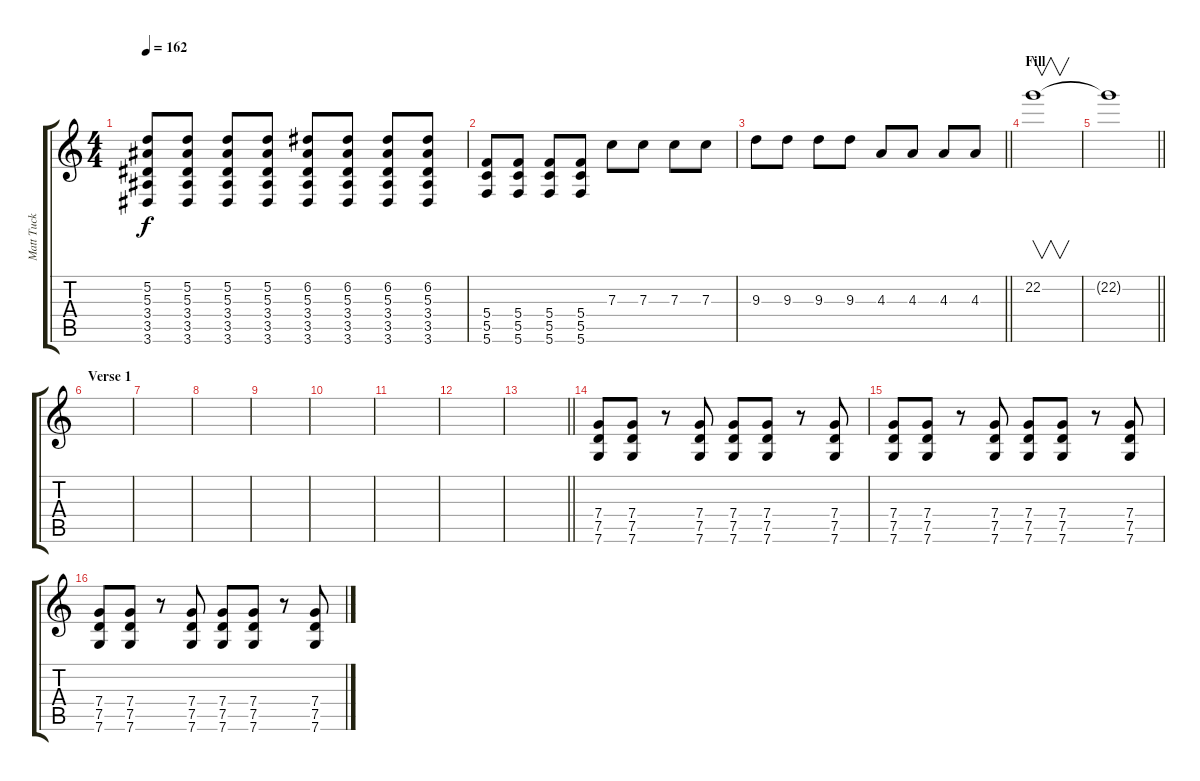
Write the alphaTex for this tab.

\track ("Matt Tuck" "Matt Tuck") {instrument distortionguitar}
\staff {score tabs}
\tuning (D4 A3 F3 C3 G2 C2) {hide}
\ts (4 4)
\tempo 162
\clef g2
\ks c
(5.2 5.3 3.4 3.5 3.6).8{dy f} (5.2 5.3 3.4 3.5 3.6).8 (5.2 5.3 3.4 3.5 3.6).8 (5.2 5.3 3.4 3.5 3.6).8 (6.2 5.3 3.4 3.5 3.6).8 (6.2 5.3 3.4 3.5 3.6).8 (6.2 5.3 3.4 3.5 3.6).8 (6.2 5.3 3.4 3.5 3.6).8 |
(5.4 5.5 5.6).8 (5.4 5.5 5.6).8 (5.4 5.5 5.6).8 (5.4 5.5 5.6).8 7.3.8 7.3.8 7.3.8 7.3.8 |
\barLineRight lightlight
9.3.8 9.3.8 9.3.8 9.3.8 4.3.8 4.3.8 4.3.8 4.3.8 |
\section ("" "Fill")
22.2.1{v} |
\barLineRight lightlight
22.2{t}.1 |
\section ("" "Verse 1")
|
|
|
|
|
|
|
\barLineRight lightlight
|
(7.4 7.5 7.6).8 (7.4 7.5 7.6).8 r.8 (7.4 7.5 7.6).8 (7.4 7.5 7.6).8 (7.4 7.5 7.6).8 r.8 (7.4 7.5 7.6).8 |
(7.4 7.5 7.6).8 (7.4 7.5 7.6).8 r.8 (7.4 7.5 7.6).8 (7.4 7.5 7.6).8 (7.4 7.5 7.6).8 r.8 (7.4 7.5 7.6).8 |
(7.4 7.5 7.6).8 (7.4 7.5 7.6).8 r.8 (7.4 7.5 7.6).8 (7.4 7.5 7.6).8 (7.4 7.5 7.6).8 r.8 (7.4 7.5 7.6).8
